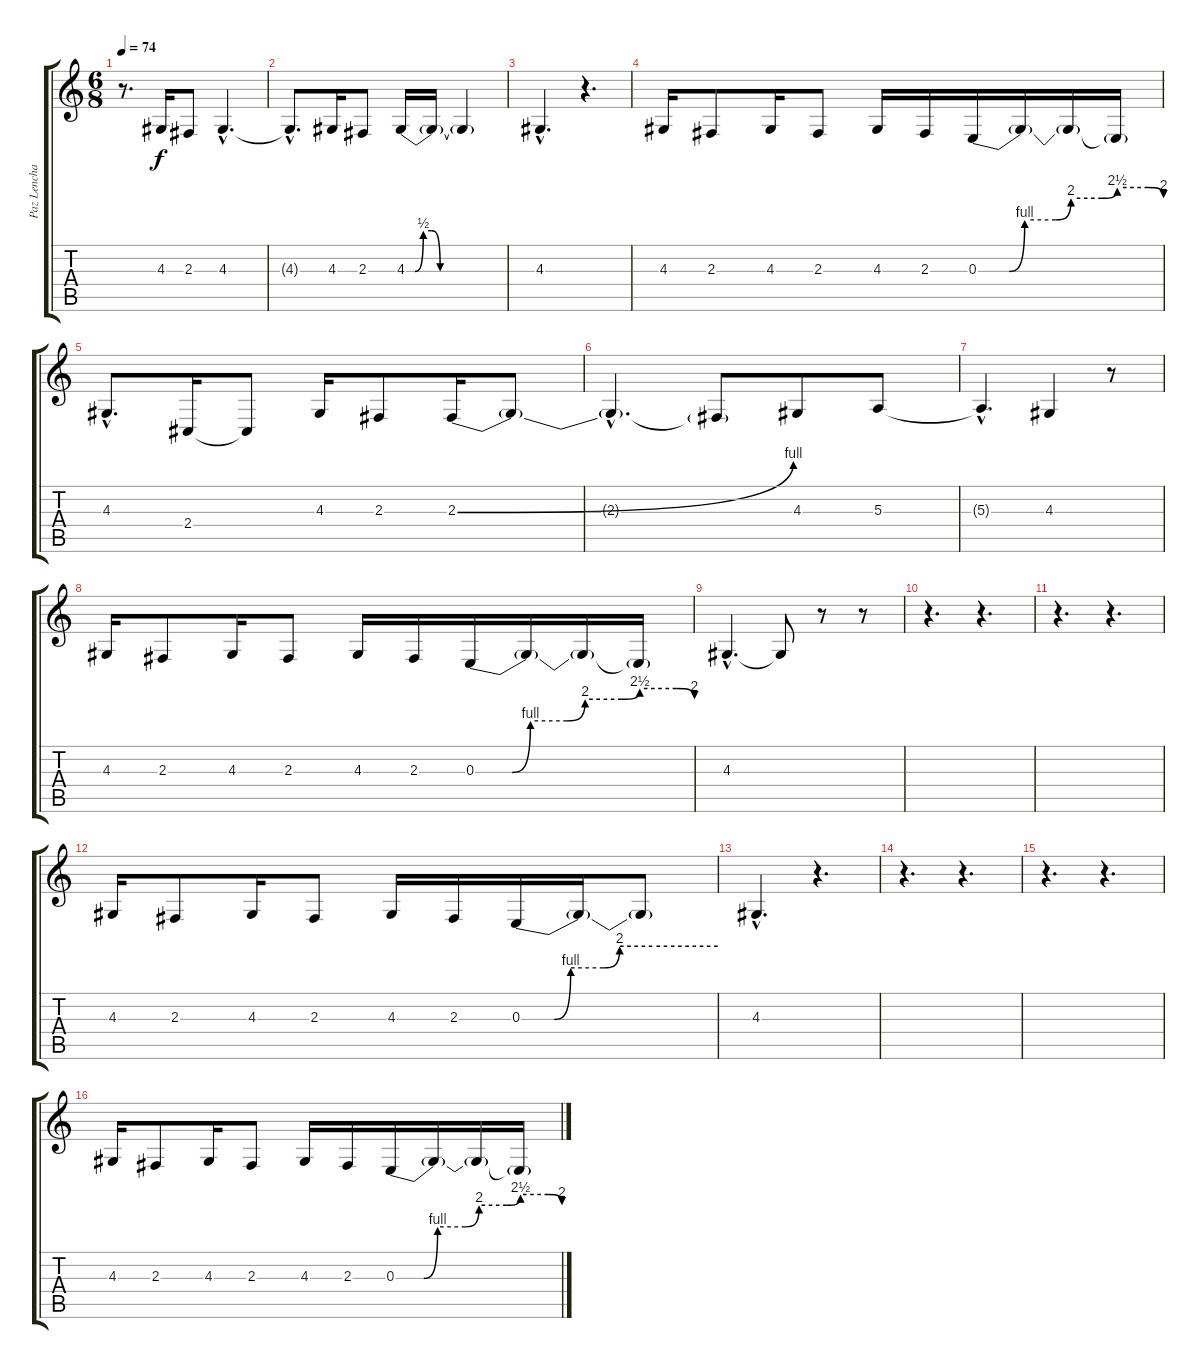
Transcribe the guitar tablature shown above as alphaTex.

\track ("Paz Lenchantin - Backing Vocals" "Paz Lencha") {instrument lead2sawtooth}
\staff {score tabs}
\tuning (Db4 Ab3 E3 B2 Gb2 Db2) {hide}
\ts (6 8)
\tempo 74
\clef g2
\ks c
r.8{d dy f} 4.3.16 2.3.8 4.3{hac}.4{d} |
4.3{hac t}.8{d} 4.3.16 2.3.8 4.3{be (custom 0 0 5 0 10 2 15 2 20 0 45 0 60 0)}.16 4.3{t}.16 4.3{t}.4 |
4.3{hac}.4{d} r.4{d} |
4.3.16 2.3.8 4.3.16 2.3.8 4.3.16 2.3.16 0.3{be (custom 0 0 10 0 15 4 25 4 30 8 40 8 45 10 55 10 60 8)}.16 0.3{t}.16 0.3{t}.16 0.3{t}.16 |
4.3{hac}.8{d} 2.4.16 2.4{t}.8 4.3.16 2.3.8 2.3{be (bend 0 0 60 4)}.16 2.3{t}.8 |
2.3{hac t}.4{d} 2.3{t}.8 4.3.8 5.3.8 |
5.3{hac t}.4{d} 4.3.4 r.8 |
4.3.16 2.3.8 4.3.16 2.3.8 4.3.16 2.3.16 0.3{be (custom 0 0 10 0 15 4 25 4 30 8 40 8 45 10 55 10 60 8)}.16 0.3{t}.16 0.3{t}.16 0.3{t}.16 |
4.3{hac}.4{d} 4.3{t}.8 r.8 r.8 |
r.4{d} r.4{d} |
r.4{d} r.4{d} |
4.3.16{volume 16} 2.3.8 4.3.16 2.3.8 4.3.16 2.3.16 0.3{be (custom 0 0 10 0 15 4 25 4 30 8 40 8 60 8)}.16 0.3{t}.16 0.3{t}.8 |
4.3{hac}.4{d} r.4{d} |
r.4{d} r.4{d} |
r.4{d} r.4{d} |
4.3.16 2.3.8 4.3.16 2.3.8 4.3.16 2.3.16 0.3{be (custom 0 0 10 0 15 4 25 4 30 8 40 8 45 10 55 10 60 8)}.16 0.3{t}.16 0.3{t}.16 0.3{t}.16
